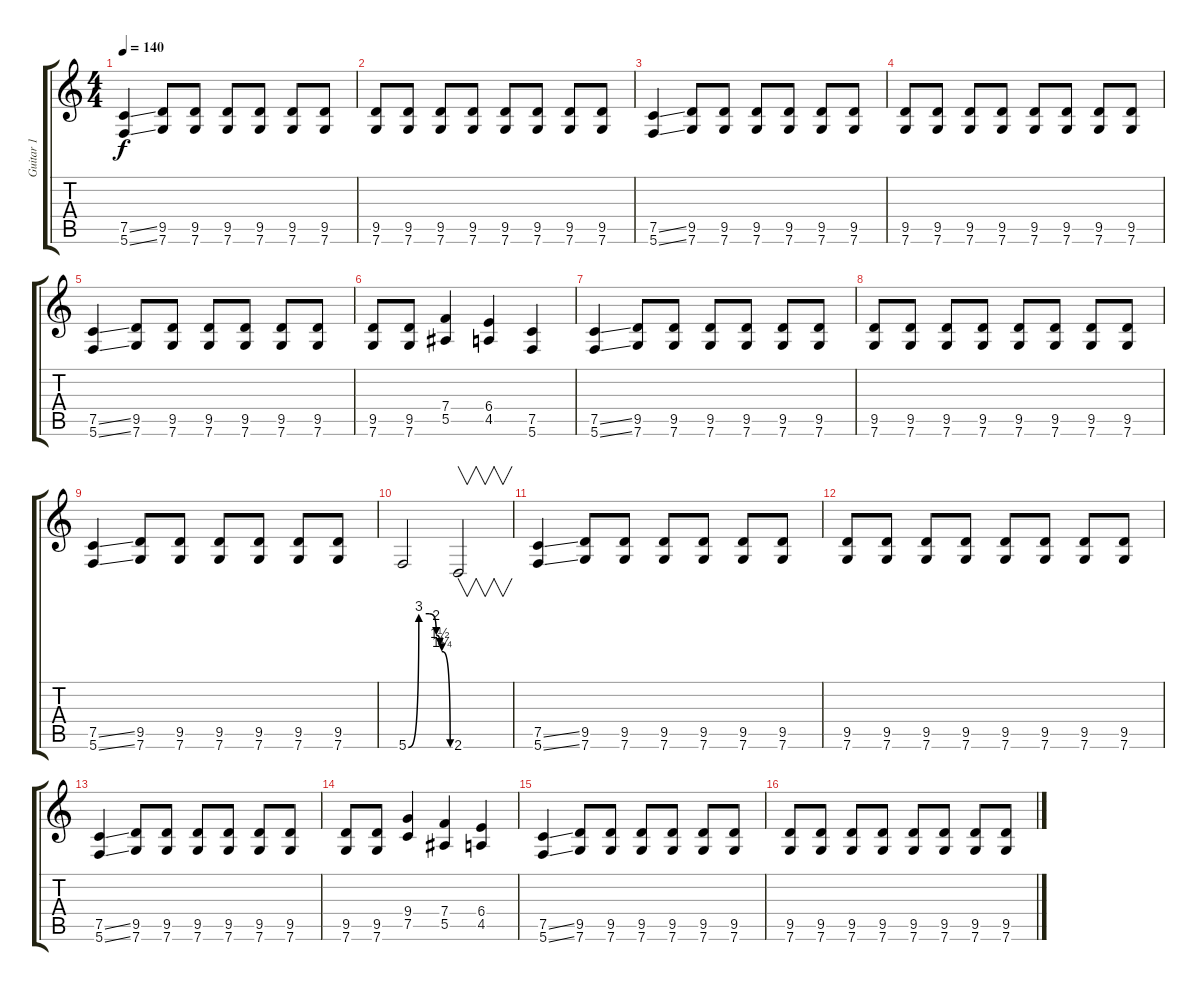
\track ("Guitar 1" "Guitar 1") {instrument distortionguitar}
\staff {score tabs}
\tuning (C4 G3 Eb3 Bb2 F2 C2) {hide}
\ts (4 4)
\tempo 140
\clef g2
\ks c
(7.5{ss} 5.6{ss}).4{dy f} (9.5 7.6).8 (9.5 7.6).8 (9.5 7.6).8 (9.5 7.6).8 (9.5 7.6).8 (9.5 7.6).8 |
(9.5 7.6).8 (9.5 7.6).8 (9.5 7.6).8 (9.5 7.6).8 (9.5 7.6).8 (9.5 7.6).8 (9.5 7.6).8 (9.5 7.6).8 |
(7.5{ss} 5.6{ss}).4 (9.5 7.6).8 (9.5 7.6).8 (9.5 7.6).8 (9.5 7.6).8 (9.5 7.6).8 (9.5 7.6).8 |
(9.5 7.6).8 (9.5 7.6).8 (9.5 7.6).8 (9.5 7.6).8 (9.5 7.6).8 (9.5 7.6).8 (9.5 7.6).8 (9.5 7.6).8 |
(7.5{ss} 5.6{ss}).4 (9.5 7.6).8 (9.5 7.6).8 (9.5 7.6).8 (9.5 7.6).8 (9.5 7.6).8 (9.5 7.6).8 |
(9.5 7.6).8 (9.5 7.6).8 (7.4 5.5).4 (6.4 4.5).4 (7.5 5.6).4 |
(7.5{ss} 5.6{ss}).4 (9.5 7.6).8 (9.5 7.6).8 (9.5 7.6).8 (9.5 7.6).8 (9.5 7.6).8 (9.5 7.6).8 |
(9.5 7.6).8 (9.5 7.6).8 (9.5 7.6).8 (9.5 7.6).8 (9.5 7.6).8 (9.5 7.6).8 (9.5 7.6).8 (9.5 7.6).8 |
(7.5{ss} 5.6{ss}).4 (9.5 7.6).8 (9.5 7.6).8 (9.5 7.6).8 (9.5 7.6).8 (9.5 7.6).8 (9.5 7.6).8 |
5.6{be (custom 0 0 15 12 30 12 40 8 45 6 48 5 60 0)}.2 2.6.2{v} |
(7.5{ss} 5.6{ss}).4 (9.5 7.6).8 (9.5 7.6).8 (9.5 7.6).8 (9.5 7.6).8 (9.5 7.6).8 (9.5 7.6).8 |
(9.5 7.6).8 (9.5 7.6).8 (9.5 7.6).8 (9.5 7.6).8 (9.5 7.6).8 (9.5 7.6).8 (9.5 7.6).8 (9.5 7.6).8 |
(7.5{ss} 5.6{ss}).4 (9.5 7.6).8 (9.5 7.6).8 (9.5 7.6).8 (9.5 7.6).8 (9.5 7.6).8 (9.5 7.6).8 |
(9.5 7.6).8 (9.5 7.6).8 (9.4 7.5).4 (7.4 5.5).4 (6.4 4.5).4 |
(7.5{ss} 5.6{ss}).4 (9.5 7.6).8 (9.5 7.6).8 (9.5 7.6).8 (9.5 7.6).8 (9.5 7.6).8 (9.5 7.6).8 |
(9.5 7.6).8 (9.5 7.6).8 (9.5 7.6).8 (9.5 7.6).8 (9.5 7.6).8 (9.5 7.6).8 (9.5 7.6).8 (9.5 7.6).8
